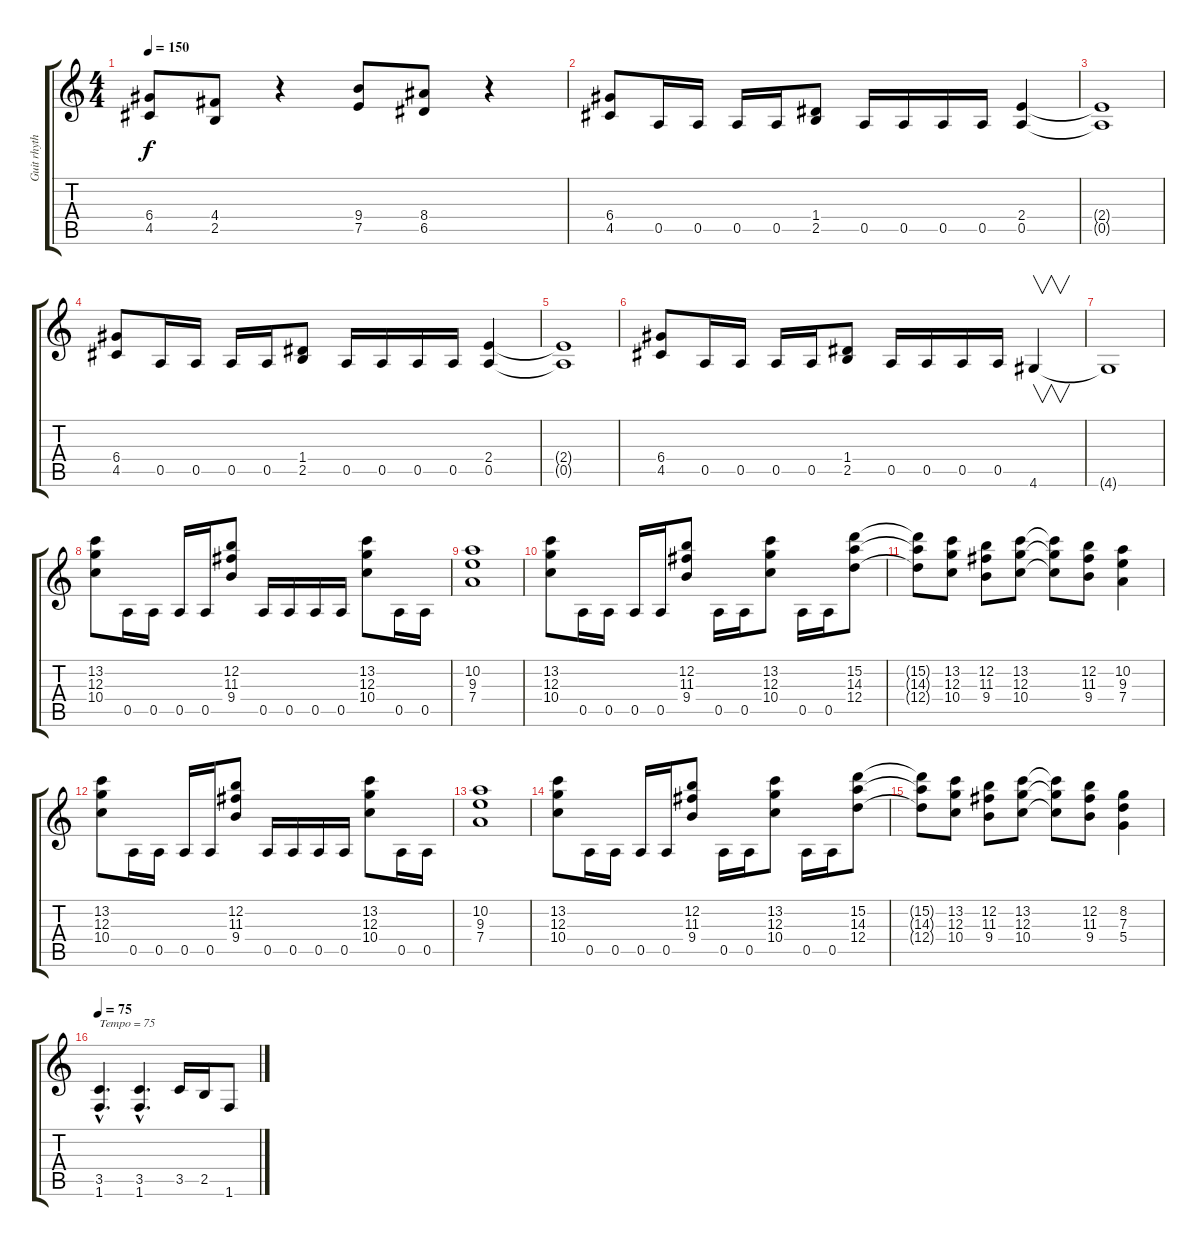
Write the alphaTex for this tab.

\track ("Guit rhythm" "Guit rhyth") {instrument distortionguitar}
\staff {score tabs}
\tuning (E4 B3 G3 D3 A2 E2) {hide}
\ts (4 4)
\tempo 150
\clef g2
\ks c
(6.4 4.5).8{dy f} (4.4 2.5).8 r.4 (9.4 7.5).8 (8.4 6.5).8 r.4 |
(6.4 4.5).8 0.5.16 0.5.16 0.5.16 0.5.16 (1.4 2.5).8 0.5.16 0.5.16 0.5.16 0.5.16 (2.4 0.5).4 |
(2.4{t} 0.5{t}).1 |
(6.4 4.5).8 0.5.16 0.5.16 0.5.16 0.5.16 (1.4 2.5).8 0.5.16 0.5.16 0.5.16 0.5.16 (2.4 0.5).4 |
(2.4{t} 0.5{t}).1 |
(6.4 4.5).8 0.5.16 0.5.16 0.5.16 0.5.16 (1.4 2.5).8 0.5.16 0.5.16 0.5.16 0.5.16 4.6.4{v} |
4.6{t}.1 |
(13.2 12.3 10.4).8 0.5.16 0.5.16 0.5.16 0.5.16 (12.2 11.3 9.4).8 0.5.16 0.5.16 0.5.16 0.5.16 (13.2 12.3 10.4).8 0.5.16 0.5.16 |
(10.2 9.3 7.4).1 |
(13.2 12.3 10.4).8 0.5.16 0.5.16 0.5.16 0.5.16 (12.2 11.3 9.4).8 0.5.16 0.5.16 (13.2 12.3 10.4).8 0.5.16 0.5.16 (15.2 14.3 12.4).8 |
(15.2{t} 14.3{t} 12.4{t}).8 (13.2 12.3 10.4).8 (12.2 11.3 9.4).8 (13.2 12.3 10.4).8 (13.2{t} 12.3{t} 10.4{t}).8 (12.2 11.3 9.4).8 (10.2 9.3 7.4).4 |
(13.2 12.3 10.4).8 0.5.16 0.5.16 0.5.16 0.5.16 (12.2 11.3 9.4).8 0.5.16 0.5.16 0.5.16 0.5.16 (13.2 12.3 10.4).8 0.5.16 0.5.16 |
(10.2 9.3 7.4).1 |
(13.2 12.3 10.4).8 0.5.16 0.5.16 0.5.16 0.5.16 (12.2 11.3 9.4).8 0.5.16 0.5.16 (13.2 12.3 10.4).8 0.5.16 0.5.16 (15.2 14.3 12.4).8 |
(15.2{t} 14.3{t} 12.4{t}).8 (13.2 12.3 10.4).8 (12.2 11.3 9.4).8 (13.2 12.3 10.4).8 (13.2{t} 12.3{t} 10.4{t}).8 (12.2 11.3 9.4).8 (8.2 7.3 5.4).4 |
\tempo 75
(3.5{hac} 1.6{hac}).4{d txt "Tempo = 75" instrument distortionguitar} (3.5{hac} 1.6{hac}).4{d} 3.5.16 2.5.16 1.6.8
